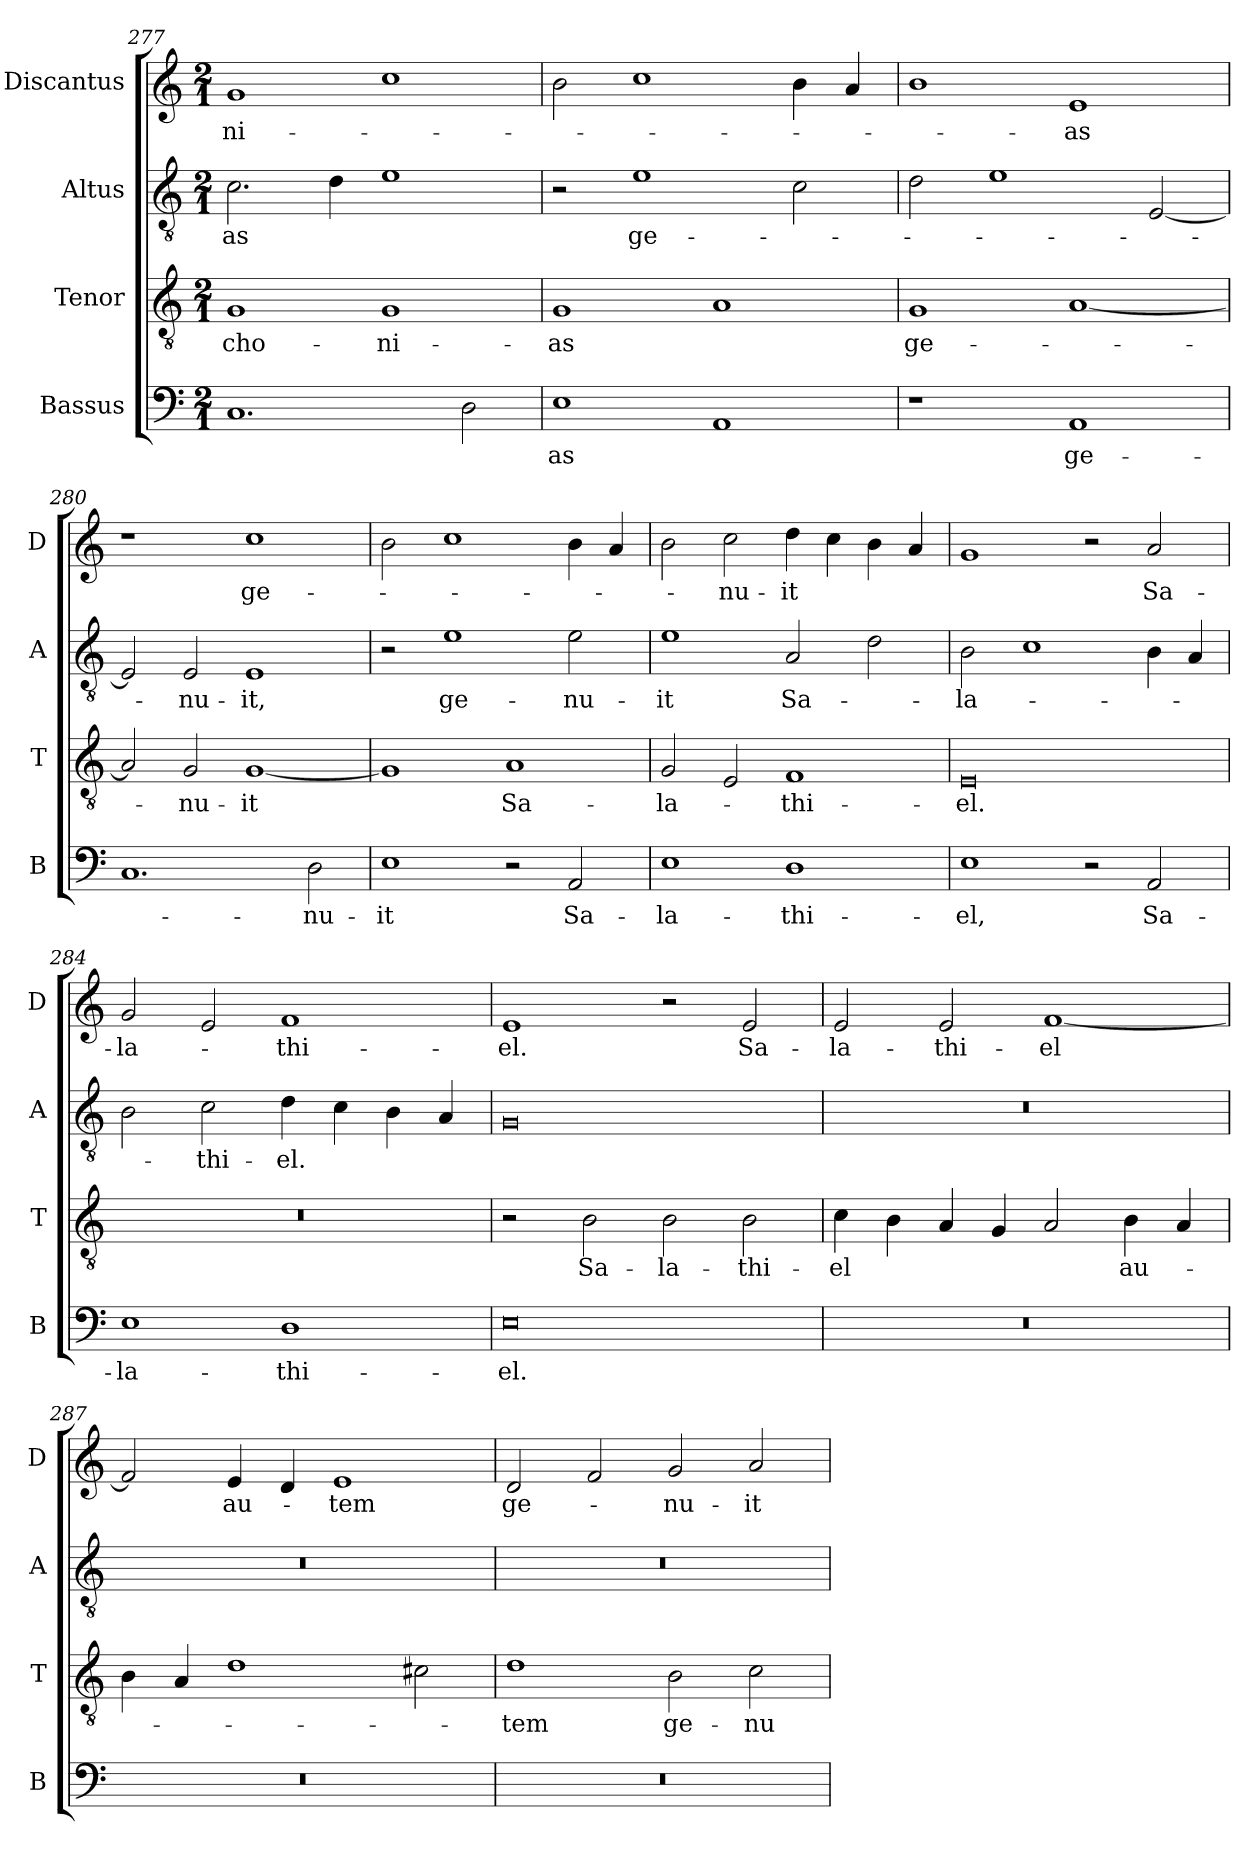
**kern	**text	**kern	**text	**kern	**text	**kern	**text
*part4	*part4	*part3	*part3	*part2	*part2	*part1	*part1
*staff4	*staff4	*staff3	*staff3	*staff2	*staff2	*staff1	*staff1
*I"Bassus	*	*I"Tenor	*	*I"Altus	*	*I"Discantus	*
*I'B	*	*I'T	*	*I'A	*	*I'D	*
*clefF4	*	*clefGv2	*	*clefGv2	*	*clefG2	*
*k[]	*	*k[]	*	*k[]	*	*k[]	*
*M2/1	*	*M2/1	*	*M2/1	*	*M2/1	*
=277	=277	=277	=277	=277	=277	=277	=277
1.C	.	1G	-cho-	2.c\	-as	1g	-ni-
.	.	.	.	4d\	.	.	.
.	.	1G	-ni-	1e	.	1cc	.
2D\	.	.	.	.	.	.	.
=278	=278	=278	=278	=278	=278	=278	=278
1E	-as	1G	-as	2r	.	2b\	.
.	.	.	.	1e	ge-	1cc	.
1AA	.	1A	.	.	.	.	.
.	.	.	.	2c\	.	4b\	.
.	.	.	.	.	.	4a/	.
=279	=279	=279	=279	=279	=279	=279	=279
1r	.	1G	ge-	2d\	.	1b	.
.	.	.	.	1e	.	.	.
1AA	ge-	[1A	.	.	.	1e	-as
.	.	.	.	[2E/	.	.	.
=280	=280	=280	=280	=280	=280	=280	=280
1.C	.	2A/]	.	2E/]	.	1r	.
.	.	2G/	-nu-	2E/	-nu-	.	.
.	.	[1G	-it	1E	-it,	1cc	ge-
2D\	-nu-	.	.	.	.	.	.
=281	=281	=281	=281	=281	=281	=281	=281
1E	-it	1G]	.	2r	.	2b\	.
.	.	.	.	1e	ge-	1cc	.
2r	.	1A	Sa-	.	.	.	.
2AA/	Sa-	.	.	2e\	-nu-	4b\	.
.	.	.	.	.	.	4a/	.
=282	=282	=282	=282	=282	=282	=282	=282
1E	-la-	2G/	-la-	1e	-it	2b\	.
.	.	2E/	.	.	.	2cc\	-nu-
1D	-thi-	1F	-thi-	2A/	Sa-	4dd\	-it
.	.	.	.	.	.	4cc\	.
.	.	.	.	2d\	.	4b\	.
.	.	.	.	.	.	4a/	.
=283	=283	=283	=283	=283	=283	=283	=283
1E	-el,	0E	-el.	2B\	-la-	1g	.
.	.	.	.	1c	.	.	.
2r	.	.	.	.	.	2r	.
2AA/	Sa-	.	.	4B\	.	2a/	Sa-
.	.	.	.	4A/	.	.	.
=284	=284	=284	=284	=284	=284	=284	=284
1E	-la-	0r	.	2B\	.	2g/	-la-
.	.	.	.	2c\	-thi-	2e/	.
1D	-thi-	.	.	4d\	-el.	1f	-thi-
.	.	.	.	4c\	.	.	.
.	.	.	.	4B\	.	.	.
.	.	.	.	4A/	.	.	.
=285	=285	=285	=285	=285	=285	=285	=285
0E	-el.	2r	.	0G	.	1e	-el.
.	.	2B\	Sa-	.	.	.	.
.	.	2B\	-la-	.	.	2r	.
.	.	2B\	-thi-	.	.	2e/	Sa-
=286	=286	=286	=286	=286	=286	=286	=286
0r	.	4c\	-el	0r	.	2e/	-la-
.	.	4B\	.	.	.	.	.
.	.	4A/	.	.	.	2e/	-thi-
.	.	4G/	.	.	.	.	.
.	.	2A/	.	.	.	[1f	-el
.	.	4B\	au-	.	.	.	.
.	.	4A/	.	.	.	.	.
=287	=287	=287	=287	=287	=287	=287	=287
0r	.	4B\	.	0r	.	2f/]	.
.	.	4A/	.	.	.	.	.
.	.	1d	.	.	.	4e/	au-
.	.	.	.	.	.	4d/	.
.	.	.	.	.	.	1e	-tem
.	.	2c#X\	.	.	.	.	.
=288	=288	=288	=288	=288	=288	=288	=288
0r	.	1d	-tem	0r	.	2d/	ge-
.	.	.	.	.	.	2f/	.
.	.	2B\	ge-	.	.	2g/	-nu-
.	.	2c\	-nu-	.	.	2a/	-it
=	=	=	=	=	=	=	=
*-	*-	*-	*-	*-	*-	*-	*-
